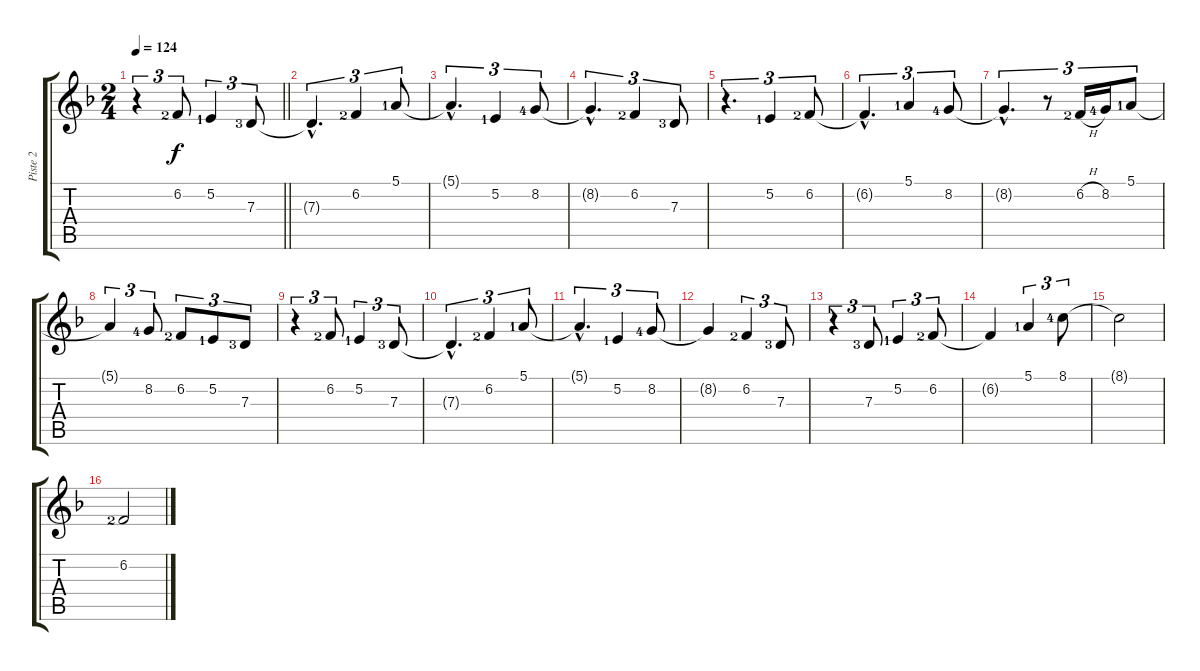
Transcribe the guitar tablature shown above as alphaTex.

\track ("Piste 2" "Piste 2") {instrument flute}
\staff {score tabs}
\tuning (E4 B3 G3 D3 A2 E2) {hide}
\ts (2 4)
\tempo 124
\clef g2
\barLineRight lightlight
\ks dminor
r.4{tu (3 2) dy f volume 11 balance 4 instrument flute} 6.2{lf 3}.8{tu (3 2)} 5.2{lf 2}.4{tu (3 2)} 7.3{lf 4}.8{tu (3 2)} |
7.3{hac t}.4{d tu (3 2)} 6.2{lf 3}.4{tu (3 2)} 5.1{lf 2}.8{tu (3 2)} |
5.1{hac t}.4{d tu (3 2)} 5.2{lf 2}.4{tu (3 2)} 8.2{lf 5}.8{tu (3 2)} |
8.2{hac t}.4{d tu (3 2)} 6.2{lf 3}.4{tu (3 2)} 7.3{lf 4}.8{tu (3 2)} |
r.4{d tu (3 2)} 5.2{lf 2}.4{tu (3 2)} 6.2{lf 3}.8{tu (3 2)} |
6.2{hac t}.4{d tu (3 2)} 5.1{lf 2}.4{tu (3 2)} 8.2{lf 5}.8{tu (3 2)} |
8.2{hac t}.4{d tu (3 2)} r.8{tu (3 2)} 6.2{h lf 3}.16{tu (3 2)} 8.2{lf 5}.16{tu (3 2)} 5.1{lf 2}.8{tu (3 2)} |
5.1{t}.4{tu (3 2)} 8.2{lf 5}.8{tu (3 2)} 6.2{lf 3}.8{tu (3 2)} 5.2{lf 2}.8{tu (3 2)} 7.3{lf 4}.8{tu (3 2)} |
r.4{tu (3 2)} 6.2{lf 3}.8{tu (3 2)} 5.2{lf 2}.4{tu (3 2)} 7.3{lf 4}.8{tu (3 2)} |
7.3{hac t}.4{d tu (3 2)} 6.2{lf 3}.4{tu (3 2)} 5.1{lf 2}.8{tu (3 2)} |
5.1{hac t}.4{d tu (3 2)} 5.2{lf 2}.4{tu (3 2)} 8.2{lf 5}.8{tu (3 2)} |
8.2{t}.4 6.2{lf 3}.4{tu (3 2)} 7.3{lf 4}.8{tu (3 2)} |
r.4{tu (3 2)} 7.3{lf 4}.8{tu (3 2)} 5.2{lf 2}.4{tu (3 2)} 6.2{lf 3}.8{tu (3 2)} |
6.2{t}.4 5.1{lf 2}.4{tu (3 2)} 8.1{lf 5}.8{tu (3 2)} |
8.1{t}.2 |
6.2{lf 3}.2
